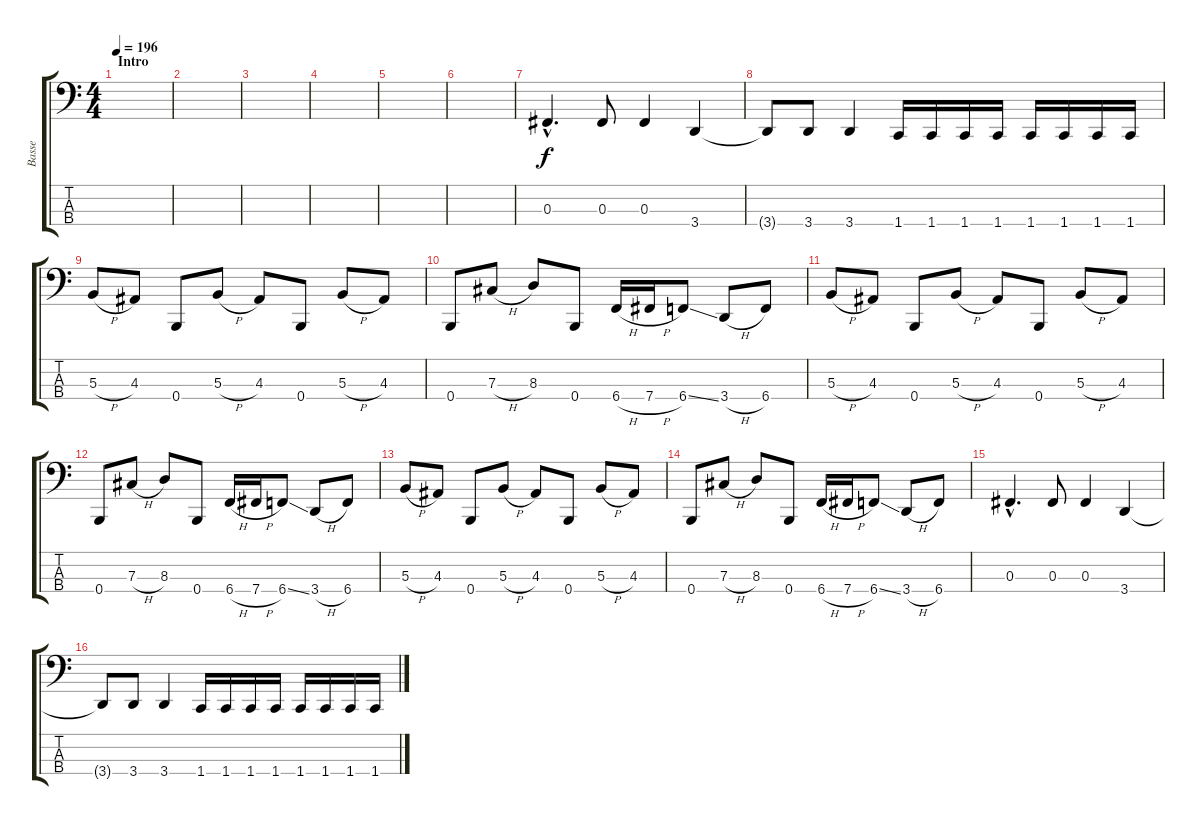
\track ("Basse" "Basse") {instrument electricbassfinger}
\staff {score tabs}
\tuning (E2 B1 Gb1 B0) {hide}
\ts (4 4)
\section ("" "Intro")
\tempo 196
\clef f4
\ks c
|
|
|
|
|
|
0.3{hac}.4{d} 0.3.8{dy f} 0.3.4 3.4.4 |
3.4{t}.8 3.4.8 3.4.4 1.4.16 1.4.16 1.4.16 1.4.16 1.4.16 1.4.16 1.4.16 1.4.16 |
5.3{h}.8 4.3.8 0.4.8 5.3{h}.8 4.3.8 0.4.8 5.3{h}.8 4.3.8 |
0.4.8 7.3{h}.8 8.3.8 0.4.8 6.4{h}.16 7.4{h}.16 6.4{ss}.8 3.4{h}.8 6.4.8 |
5.3{h}.8 4.3.8 0.4.8 5.3{h}.8 4.3.8 0.4.8 5.3{h}.8 4.3.8 |
0.4.8 7.3{h}.8 8.3.8 0.4.8 6.4{h}.16 7.4{h}.16 6.4{ss}.8 3.4{h}.8 6.4.8 |
5.3{h}.8 4.3.8 0.4.8 5.3{h}.8 4.3.8 0.4.8 5.3{h}.8 4.3.8 |
0.4.8 7.3{h}.8 8.3.8 0.4.8 6.4{h}.16 7.4{h}.16 6.4{ss}.8 3.4{h}.8 6.4.8 |
0.3{hac}.4{d} 0.3.8 0.3.4 3.4.4 |
3.4{t}.8 3.4.8 3.4.4 1.4.16 1.4.16 1.4.16 1.4.16 1.4.16 1.4.16 1.4.16 1.4.16
